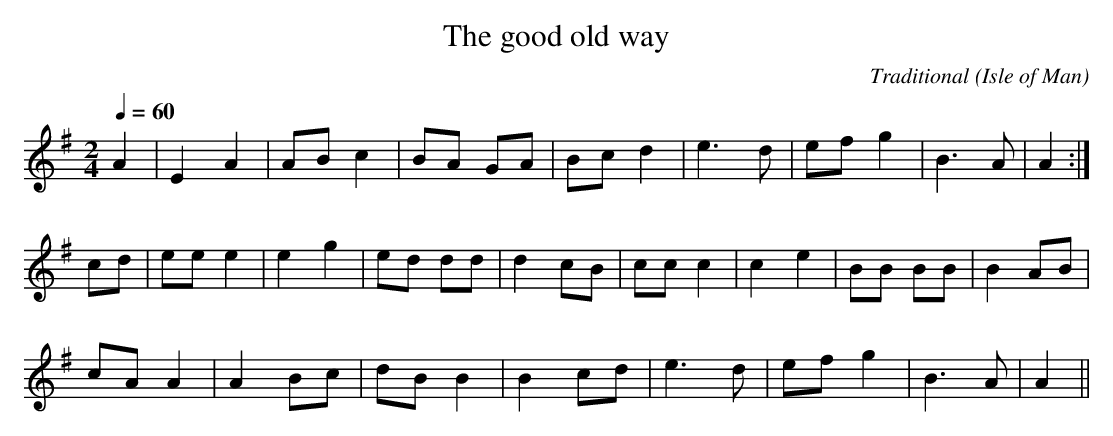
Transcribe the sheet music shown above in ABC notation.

X:1
T:The good old way
C:Traditional
O:Isle of Man
M:2/4
L:1/4
Q:60
K:G
A|E A|A/B/ c|B/A/ G/A/|B/c/ d|e>d|e/f/ g|B>A|A:|
c/d/|e/e/ e|e g|e/d/ d/d/|d c/B/|c/c/ c|c e|B/B/ B/B/|B A/B/|
c/A/ A|A B/c/|d/B/ B|B c/d/|e>d|e/f/ g|B>A|A||
